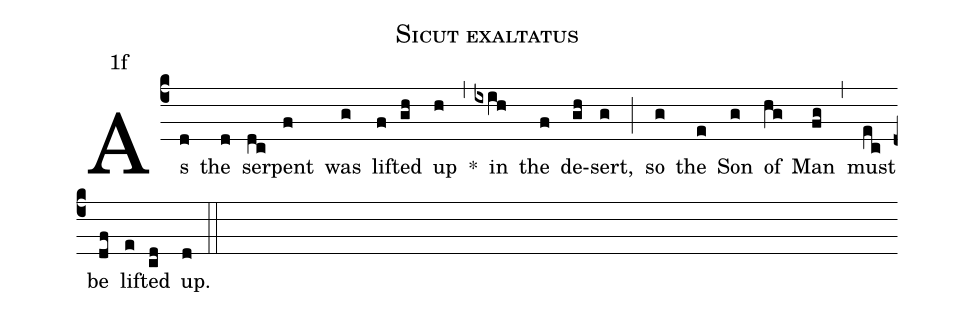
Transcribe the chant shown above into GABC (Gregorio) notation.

name: Sicut exaltatus;
office-part: Vesperae II Ant 1;
annotation: 1f;
%%
(c4)As(d) the(d) ser(dc)pent(f) was(g) lif(f)ted(gh) up(h) *(,) in(ixih) the(f) de(gh)sert,(g) (;) so(g) the(e) Son(g) of(hg) Man(fg) (,) must(ec) be(df) lif(e)ted(cd) up.(d) (::)
